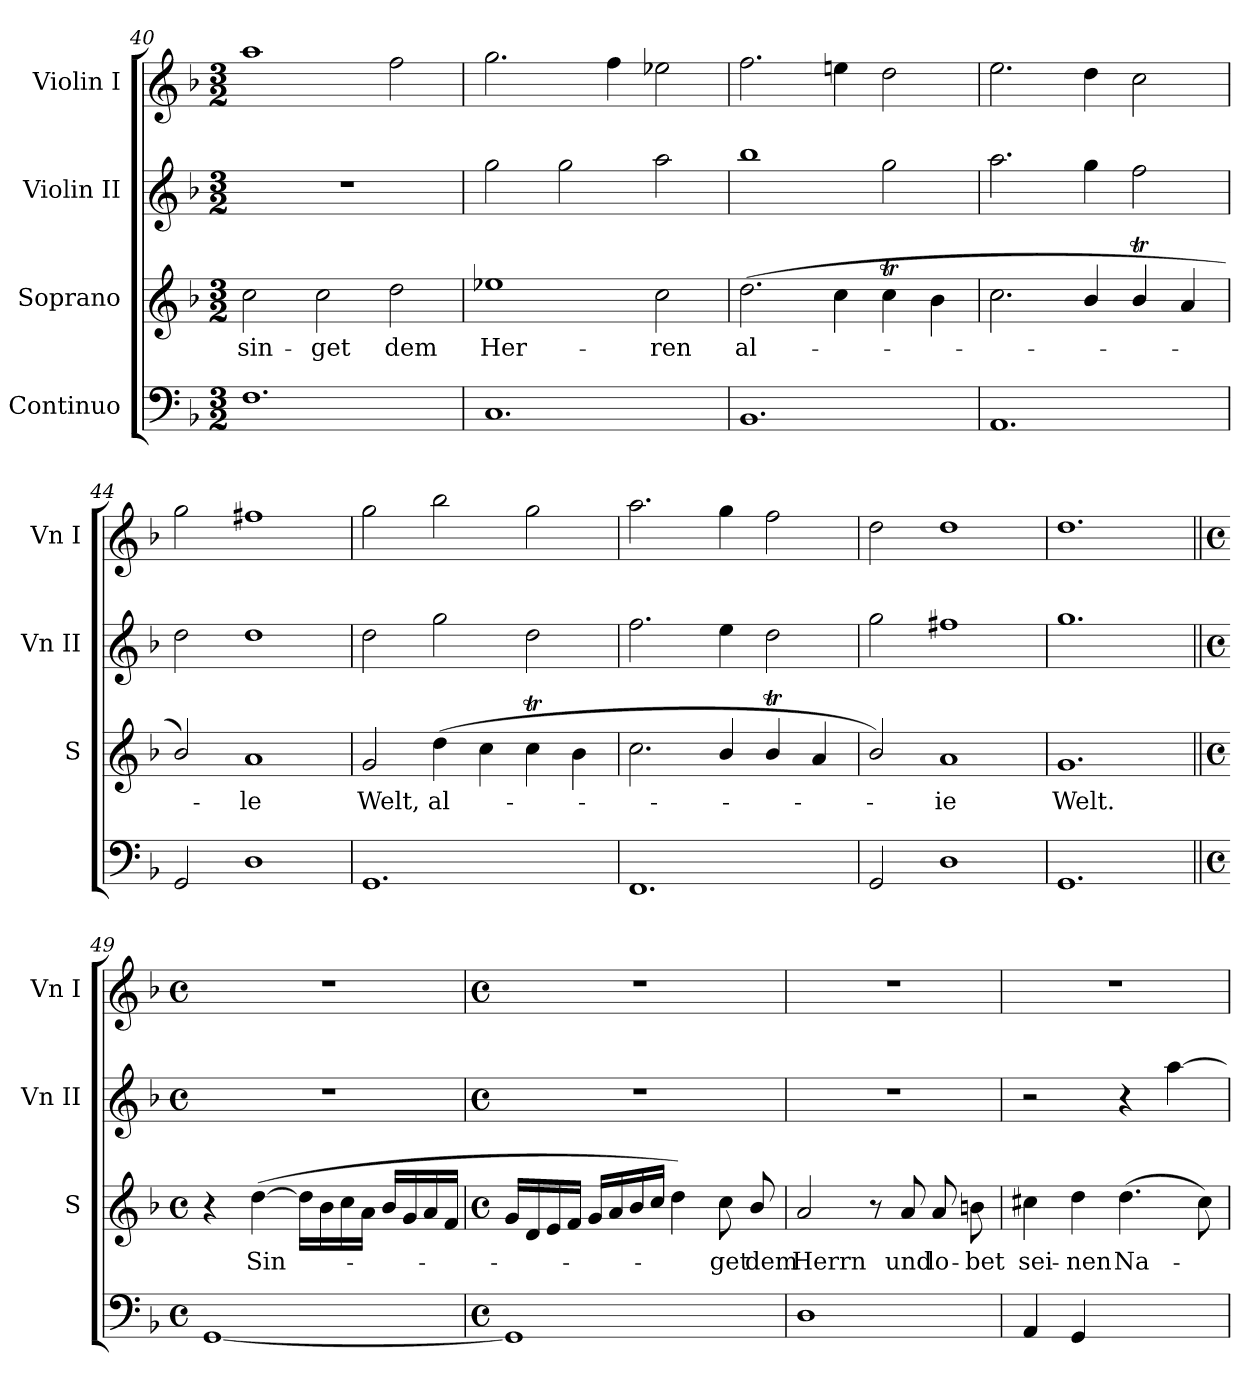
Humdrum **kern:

**kern	**text	**kern	**text	**kern	**kern
*part4	*part4	*part3	*part3	*part2	*part1
*staff4	*staff4	*staff3	*staff3	*staff2	*staff1
*I"Continuo	*	*I"Soprano	*	*I"Violin II	*I"Violin I
*	*	*I'S	*	*I'Vn II	*I'Vn I
*clefF4	*	*clefG2	*	*clefG2	*clefG2
*k[b-]	*	*k[b-]	*	*k[b-]	*k[b-]
*F:	*	*F:	*	*F:	*F:
*M3/2	*	*M3/2	*	*M3/2	*M3/2
=40	=40	=40	=40	=40	=40
!	!	!	!LO:LY:b	!LO:N:vis=1	!
1.F	.	2cc	sin-	1.r	1aa
!	!	!	!LO:LY:b	!	!
.	.	2cc	-get	.	.
!	!	!	!LO:LY:b	!	!
.	.	2dd	dem	.	2ff
=41	=41	=41	=41	=41	=41
!	!	!	!LO:LY:b	!	!
1.C	.	1ee-X	Her-	2gg	2.gg
.	.	.	.	2gg	.
.	.	.	.	.	4ff
!	!	!	!LO:LY:b	!	!
.	.	2cc	-ren	2aa	2ee-X
!!LO:LB:g=z
=42	=42	=42	=42	=42	=42
!	!	!	!LO:LY:b	!	!
1.BB-	.	(>2.dd	al-	1bb-	2.ff
.	.	4cc	.	.	4een
.	.	4ccT	.	2gg	2dd
.	.	4b-	.	.	.
=43	=43	=43	=43	=43	=43
1.AA	.	2.cc	.	2.aa	2.ee
.	.	4b-/	.	4gg	4dd
.	.	4b-T/	.	2ff	2cc
.	.	4a	.	.	.
=44	=44	=44	=44	=44	=44
2GG	.	2b-/)	.	2dd	2gg
!	!	!	!LO:LY:b	!	!
1D	.	1a	le	1dd	1ff#X
=45	=45	=45	=45	=45	=45
!	!	!	!LO:LY:b	!	!
1.GG	.	2g	Welt,	2dd	2gg
!	!	!	!LO:LY:b	!	!
.	.	(>4dd	al-	2gg	2bb-
.	.	4cc	.	.	.
.	.	4ccT	.	2dd	2gg
.	.	4b-	.	.	.
=46	=46	=46	=46	=46	=46
1.FF	.	2.cc	.	2.ff	2.aa
.	.	4b-/	.	4ee	4gg
.	.	4b-T/	.	2dd	2ff
.	.	4a	.	.	.
=47	=47	=47	=47	=47	=47
2GG	.	2b-/)	.	2gg	2dd
!	!	!	!LO:LY:b	!	!
1D	.	1a	ie	1ff#X	1dd
=48	=48	=48	=48	=48	=48
!	!	!	!LO:LY:b	!	!
1.GG	.	1.g	Welt.	1.gg	1.dd
=49||	=49||	=49||	=49||	=49||	=49||
*M4/4	*	*M4/4	*	*M4/4	*M4/4
*met(c)	*	*met(c)	*	*met(c)	*met(c)
[1GG	.	4r	.	1r	1r
!	!	!	!LO:LY:b	!	!
.	.	(<[4dd	Sin-	.	.
.	.	16ddLL]	.	.	.
.	.	16b-	.	.	.
.	.	16cc	.	.	.
.	.	16aJJ	.	.	.
.	.	16b-LL	.	.	.
.	.	16g	.	.	.
.	.	16a	.	.	.
.	.	16fJJ	.	.	.
!!LO:LB:g=z
=50	=50	=50	=50	=50	=50
*M4/4	*	*M4/4	*	*M4/4	*M4/4
*met(c)	*	*met(c)	*	*met(c)	*met(c)
1GG]	.	16gLL	.	1r	1r
.	.	16d	.	.	.
.	.	16e	.	.	.
.	.	16fJJ	.	.	.
.	.	16gLL	.	.	.
.	.	16a	.	.	.
.	.	16b-	.	.	.
.	.	16ccJJ	.	.	.
.	.	4dd)	.	.	.
!	!	!	!LO:LY:b	!	!
.	.	8cc	get	.	.
!	!	!	!LO:LY:b	!	!
.	.	8b-/	dem	.	.
=51	=51	=51	=51	=51	=51
!	!	!	!LO:LY:b	!	!
1D	.	2a	Herrn	1r	1r
.	.	8r	.	.	.
!	!	!	!LO:LY:b	!	!
.	.	8a	und	.	.
!	!	!	!LO:LY:b	!	!
.	.	8a	lo-	.	.
!	!	!	!LO:LY:b	!	!
.	.	8bn	-bet	.	.
=52	=52	=52	=52	=52	=52
!	!	!	!LO:LY:b	!	!
4AA	.	4cc#X	sei-	2r	1r
!	!	!	!LO:LY:b	!	!
4GG	.	4dd	-nen	.	.
!	!LO:LY:b	!	!LO:LY:b	!	!
[4AAyy	4	(>4.dd	Na-	4r	.
4AAyy]	.	.	.	[4aa	.
.	.	8cc#)	.	.	.
=	=	=	=	=	=
*-	*-	*-	*-	*-	*-
